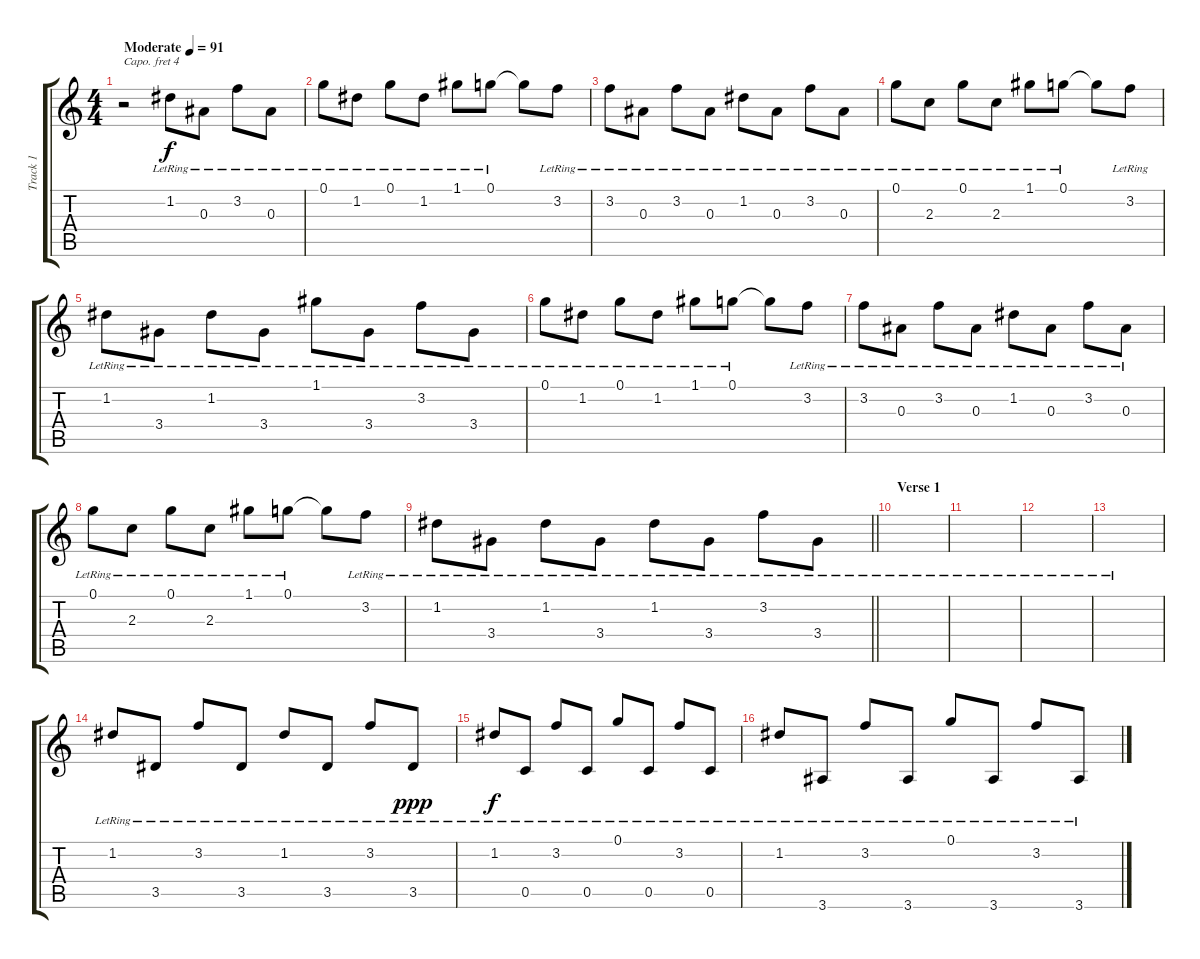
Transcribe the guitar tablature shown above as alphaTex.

\track ("Track 1" "Track 1") {instrument acousticguitarsteel}
\staff {score tabs}
\capo 4
\tuning (Eb4 Bb3 Gb3 Db3 Ab2 Eb2) {hide}
\ts (4 4)
\tempo (91 "Moderate")
\clef g2
\ks c
r.2{dy f instrument acousticguitarsteel} 1.2{lr}.8 0.3{lr}.8 3.2{lr}.8 0.3{lr}.8 |
0.1{lr}.8 1.2{lr}.8 0.1{lr}.8 1.2{lr}.8 1.1{lr}.8 0.1{lr}.8 0.1{t}.8 3.2{lr}.8 |
3.2{lr}.8 0.3{lr}.8 3.2{lr}.8 0.3{lr}.8 1.2{lr}.8 0.3{lr}.8 3.2{lr}.8 0.3{lr}.8 |
0.1{lr}.8 2.3{lr}.8 0.1{lr}.8 2.3{lr}.8 1.1{lr}.8 0.1{lr}.8 0.1{t}.8 3.2{lr}.8 |
1.2{lr}.8 3.4{lr}.8 1.2{lr}.8 3.4{lr}.8 1.1{lr}.8 3.4{lr}.8 3.2{lr}.8 3.4{lr}.8 |
0.1{lr}.8 1.2{lr}.8 0.1{lr}.8 1.2{lr}.8 1.1{lr}.8 0.1{lr}.8 0.1{t}.8 3.2{lr}.8 |
3.2{lr}.8 0.3{lr}.8 3.2{lr}.8 0.3{lr}.8 1.2{lr}.8 0.3{lr}.8 3.2{lr}.8 0.3{lr}.8 |
0.1{lr}.8 2.3{lr}.8 0.1{lr}.8 2.3{lr}.8 1.1{lr}.8 0.1{lr}.8 0.1{t}.8 3.2{lr}.8 |
\barLineRight lightlight
1.2{lr}.8 3.4{lr}.8 1.2{lr}.8 3.4{lr}.8 1.2{lr}.8 3.4{lr}.8 3.2{lr}.8 3.4{lr}.8 |
\section ("" "Verse 1")
|
|
|
|
1.2{lr}.8 3.5{lr}.8 3.2{lr}.8 3.5{lr}.8 1.2{lr}.8 3.5{lr}.8 3.2{lr}.8 3.5{lr}.8{dy ppp} |
1.2{lr}.8{dy f} 0.5{lr}.8 3.2{lr}.8 0.5{lr}.8 0.1{lr}.8 0.5{lr}.8 3.2{lr}.8 0.5{lr}.8 |
1.2{lr}.8 3.6{lr}.8 3.2{lr}.8 3.6{lr}.8 0.1{lr}.8 3.6{lr}.8 3.2{lr}.8 3.6{lr}.8
